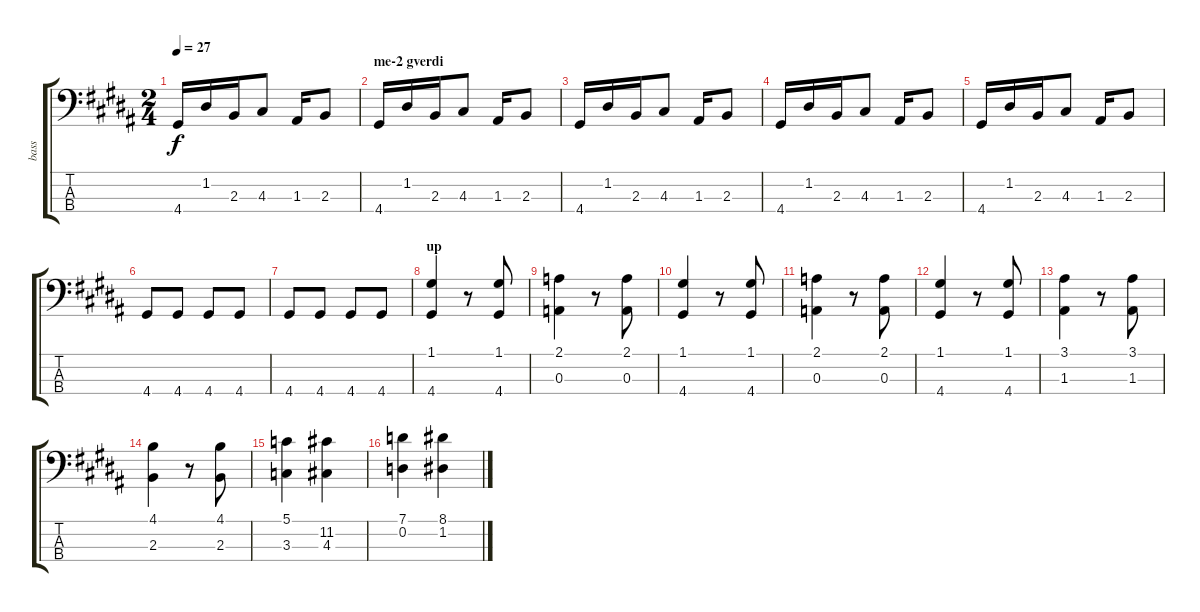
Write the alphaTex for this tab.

\track ("bass" "bass") {instrument fretlessbass}
\staff {score tabs}
\tuning (G2 D2 A1 E1) {hide}
\ts (2 4)
\tempo 27
\clef f4
\ks g#minor
4.4.16{dy f} 1.2.16 2.3.16 4.3.8 1.3.16 2.3.8 |
\section ("" "me-2 gverdi")
4.4.16 1.2.16 2.3.16 4.3.8 1.3.16 2.3.8 |
4.4.16 1.2.16 2.3.16 4.3.8 1.3.16 2.3.8 |
4.4.16 1.2.16 2.3.16 4.3.8 1.3.16 2.3.8 |
4.4.16 1.2.16 2.3.16 4.3.8 1.3.16 2.3.8 |
4.4.8 4.4.8 4.4.8 4.4.8 |
4.4.8 4.4.8 4.4.8 4.4.8 |
\section ("" "up")
(1.1 4.4).4 r.8 (1.1 4.4).8 |
(2.1 0.3).4 r.8 (2.1 0.3).8 |
(1.1 4.4).4 r.8 (1.1 4.4).8 |
(2.1 0.3).4 r.8 (2.1 0.3).8 |
(1.1 4.4).4 r.8 (1.1 4.4).8 |
(3.1 1.3).4 r.8 (3.1 1.3).8 |
(4.1 2.3).4 r.8 (4.1 2.3).8 |
(5.1 3.3).4 (11.2 4.3).4 |
(7.1 0.2).4 (8.1 1.2).4
